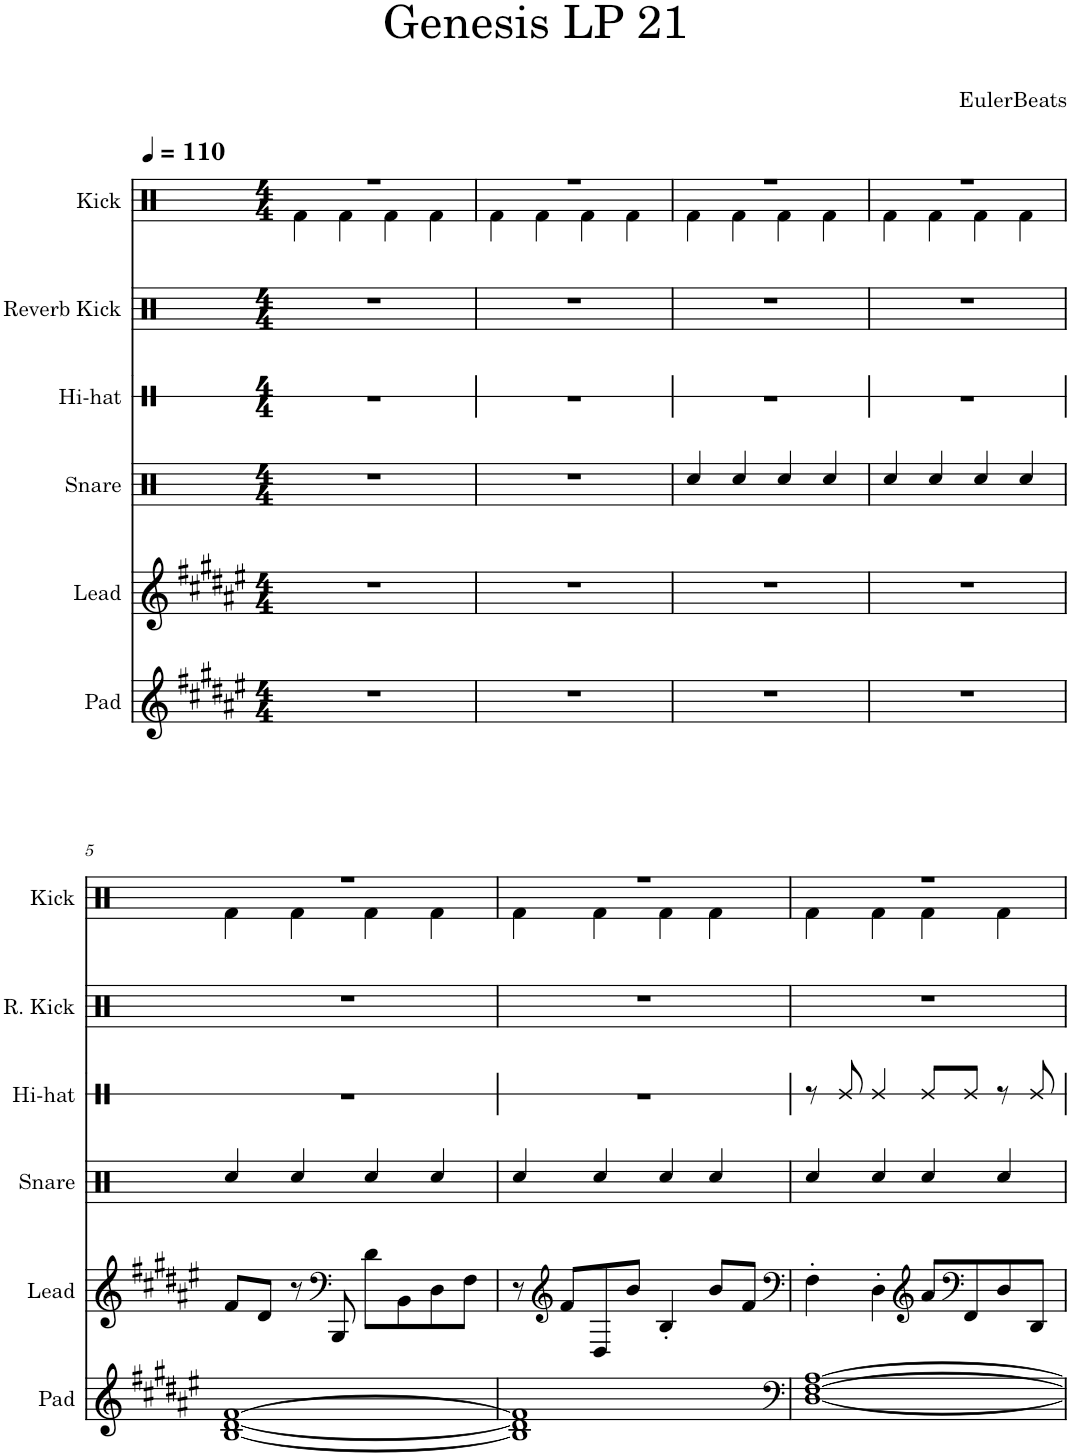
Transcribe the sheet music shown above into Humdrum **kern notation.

**kern	**kern	**kern	**kern	**kern	**kern
*part6	*part5	*part4	*part3	*part2	*part1
*staff6	*staff5	*staff4	*staff3	*staff2	*staff1
*I"Pad	*I"Lead	*I"Snare	*I"Hi-hat	*I"Reverb Kick	*I"Kick
*I'Pad	*I'Lead	*I'Snare	*I'Hi-hat	*I'R. Kick	*I'Kick
*	*	*	*stria1	*	*
*clefG2	*clefG2	*clefX	*clefX	*clefX	*clefX
*k[f#c#g#d#a#e#]	*k[f#c#g#d#a#e#]	*k[f#c#g#d#a#e#]	*k[f#c#g#d#a#e#]	*k[f#c#g#d#a#e#]	*k[f#c#g#d#a#e#]
*M4/4	*M4/4	*M4/4	*M4/4	*M4/4	*M4/4
*MM110	*MM110	*MM110	*MM110	*MM110	*MM110
=1	=1	=1	=1	=1	=1
*	*	*	*	*	*^
1r	1r	1r	1r	1r	1r	4Rf\
.	.	.	.	.	.	4Rf\
.	.	.	.	.	.	4Rf\
.	.	.	.	.	.	4Rf\
=2	=2	=2	=2	=2	=2	=2
1r	1r	1r	1r	1r	1r	4Rf\
.	.	.	.	.	.	4Rf\
.	.	.	.	.	.	4Rf\
.	.	.	.	.	.	4Rf\
=3	=3	=3	=3	=3	=3	=3
1r	1r	4Rcc/	1r	1r	1r	4Rf\
.	.	4Rcc/	.	.	.	4Rf\
.	.	4Rcc/	.	.	.	4Rf\
.	.	4Rcc/	.	.	.	4Rf\
=4	=4	=4	=4	=4	=4	=4
1r	1r	4Rcc/	1r	1r	1r	4Rf\
.	.	4Rcc/	.	.	.	4Rf\
.	.	4Rcc/	.	.	.	4Rf\
.	.	4Rcc/	.	.	.	4Rf\
!!LO:LB:g=z	!!
=5	=5	=5	=5	=5	=5	=5
[1B [1d# [1f#	8f#/L	4Rcc/	1r	1r	1r	4Rf\
.	8d#/J	.	.	.	.	.
.	8r	4Rcc/	.	.	.	4Rf\
*	*clefF4	*	*	*	*	*
.	8BBB/	.	.	.	.	.
.	8d#\L	4Rcc/	.	.	.	4Rf\
.	8BB\	.	.	.	.	.
.	8D#\	4Rcc/	.	.	.	4Rf\
.	8F#\J	.	.	.	.	.
=6	=6	=6	=6	=6	=6	=6
1B] 1d#] 1f#]	8r	4Rcc/	1r	1r	1r	4Rf\
*	*clefG2	*	*	*	*	*
.	8f#/L	.	.	.	.	.
.	8D#/	4Rcc/	.	.	.	4Rf\
.	8b/J	.	.	.	.	.
.	4B'/	4Rcc/	.	.	.	4Rf\
.	8b/L	4Rcc/	.	.	.	4Rf\
.	8f#/J	.	.	.	.	.
=7	=7	=7	=7	=7	=7	=7
*clefF4	*clefF4	*	*	*	*	*
[1D# [1F# [1A#	4F#'\	4Rcc/	8r	1r	1r	4Rf\
.	.	.	8Re/	.	.	.
.	4D#'\	4Rcc/	4Re/	.	.	4Rf\
*	*clefG2	*	*	*	*	*
.	8a#/L	4Rcc/	8Re/L	.	.	4Rf\
*	*clefF4	*	*	*	*	*
.	8FF#/	.	8Re/J	.	.	.
.	8D#/	4Rcc/	8r	.	.	4Rf\
.	8DD#/J	.	8Re/	.	.	.
*	*	*	*	*	*v	*v
=	=	=	=	=	=
*-	*-	*-	*-	*-	*-
